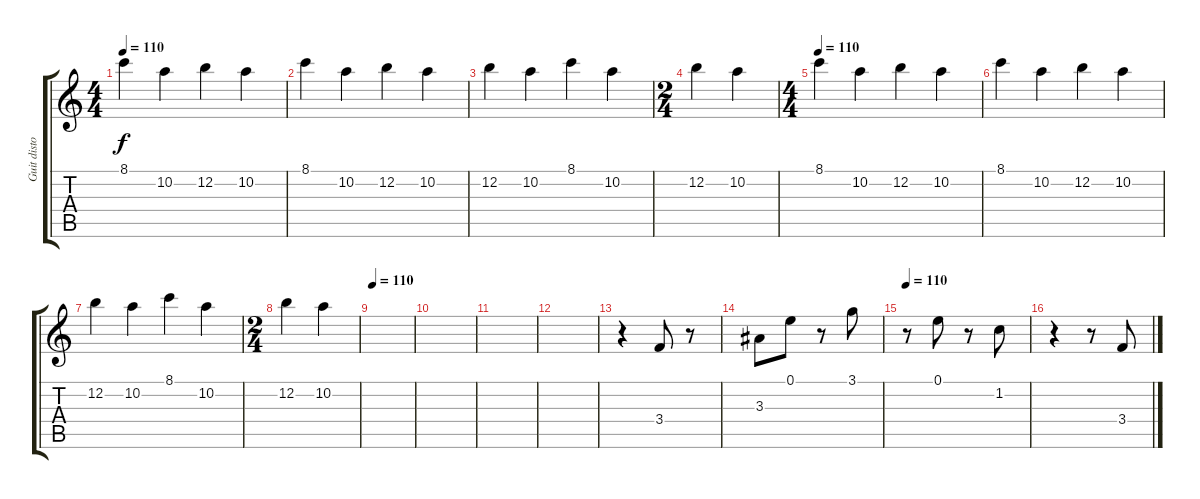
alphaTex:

\track ("Guit distor" "Guit disto") {instrument overdrivenguitar}
\staff {score tabs}
\tuning (E4 B3 G3 D3 A2 E2) {hide}
\ts (4 4)
\tempo 110
\clef g2
\ks c
8.1.4{dy f} 10.2.4 12.2.4 10.2.4 |
8.1.4 10.2.4 12.2.4 10.2.4 |
12.2.4 10.2.4 8.1.4 10.2.4 |
\ts (2 4)
12.2.4 10.2.4 |
\ts (4 4)
\tempo 110
8.1.4 10.2.4 12.2.4 10.2.4 |
8.1.4 10.2.4 12.2.4 10.2.4 |
12.2.4 10.2.4 8.1.4 10.2.4 |
\ts (2 4)
12.2.4 10.2.4 |
\section ("" "")
\tempo 110
|
|
|
|
r.4 3.4.8 r.8 |
3.3.8 0.1.8 r.8 3.1.8 |
\tempo 110
r.8 0.1.8 r.8 1.2.8 |
r.4 r.8 3.4.8
